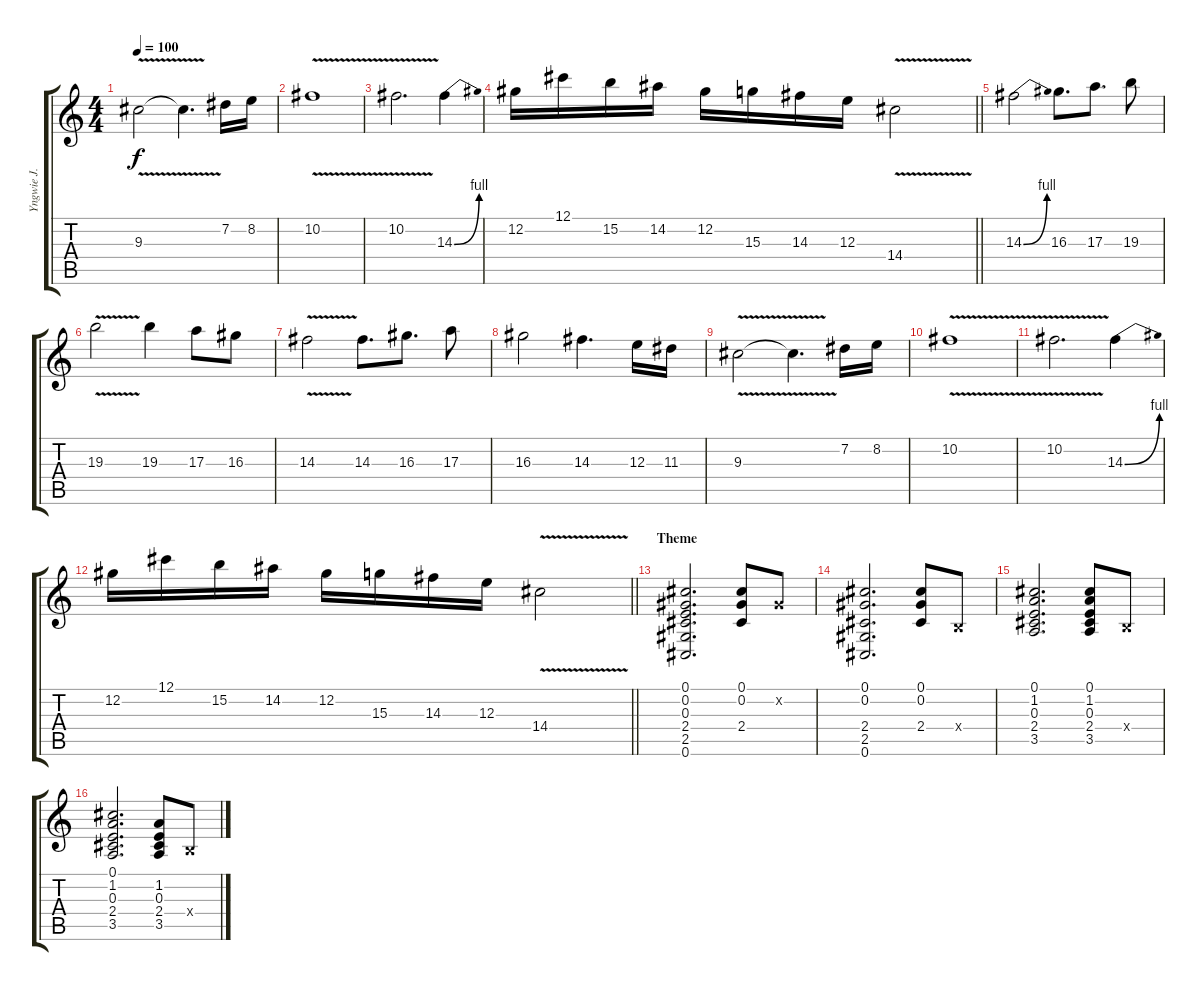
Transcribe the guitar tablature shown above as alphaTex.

\track ("Yngwie J. Malmsteen" "Yngwie J. ") {instrument overdrivenguitar}
\staff {score tabs}
\tuning (Db4 Ab3 E3 B2 Gb2 Db2) {hide}
\ts (4 4)
\tempo 100
\clef g2
\ks c
9.3{v}.2{dy f} 9.3{t}.4{d} 7.2.16 8.2.16 |
10.2{v}.1 |
10.2{v}.2{d} 14.3{be (bend 0 0 60 4)}.4 |
\barLineRight lightlight
12.2.16 12.1.16 15.2.16 14.2.16 12.2.16 15.3.16 14.3.16 12.3.16 14.4{v}.2 |
14.3{be (bend 0 0 60 4)}.2 16.3.8{d} 17.3.8{d} 19.3.8 |
19.3{v}.2 19.3.4 17.3.8 16.3.8 |
14.3{v}.2 14.3.8{d} 16.3.8{d} 17.3.8 |
16.3.2 14.3.4{d} 12.3.16 11.3.16 |
9.3{v}.2 9.3{t}.4{d} 7.2.16 8.2.16 |
10.2{v}.1 |
10.2{v}.2{d} 14.3{be (bend 0 0 60 4)}.4 |
\barLineRight lightlight
12.2.16 12.1.16 15.2.16 14.2.16 12.2.16 15.3.16 14.3.16 12.3.16 14.4{v}.2 |
\section ("" "Theme")
(0.1 0.2 0.3 2.4 2.5 0.6).2{d} (0.1 0.2 2.4).8 0.2{x}.8 |
(0.1 0.2 2.4 2.5 0.6).2{d} (0.1 0.2 2.4).8 0.4{x}.8 |
(0.1 1.2 0.3 2.4 3.5).2{d} (0.1 1.2 0.3 2.4 3.5).8 0.4{x}.8 |
(0.1 1.2 0.3 2.4 3.5).2{d} (1.2 0.3 2.4 3.5).8 0.4{x}.8
